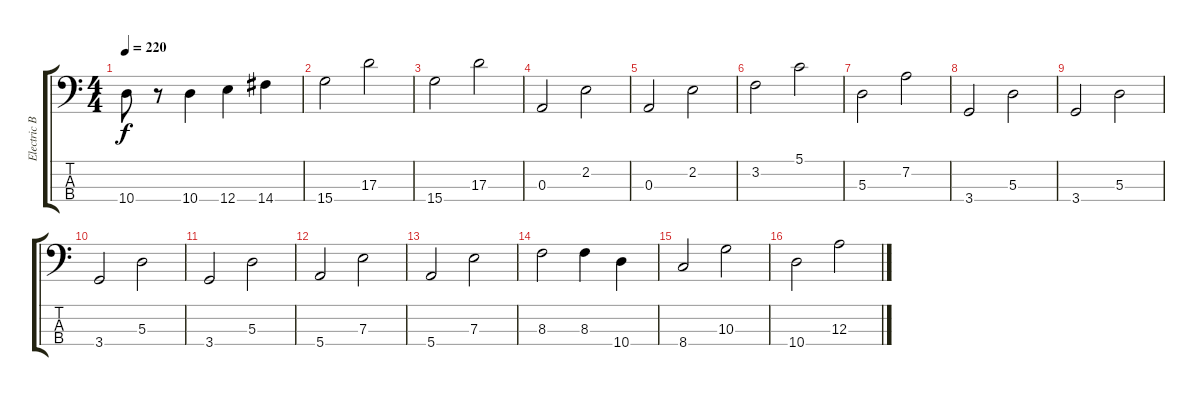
\track ("Electric Bass (Finger)    " "Electric B") {instrument electricbassfinger}
\staff {score tabs}
\tuning (G2 D2 A1 E1) {hide}
\ts (4 4)
\tempo 220
\clef f4
\ks c
10.4.8{dy f} r.8 10.4.4 12.4.4 14.4.4 |
15.4.2 17.3.2 |
15.4.2 17.3.2 |
0.3.2 2.2.2 |
0.3.2 2.2.2 |
3.2.2 5.1.2 |
5.3.2 7.2.2 |
3.4.2 5.3.2 |
3.4.2 5.3.2 |
3.4.2 5.3.2 |
3.4.2 5.3.2 |
5.4.2 7.3.2 |
5.4.2 7.3.2 |
8.3.2 8.3.4 10.4.4 |
8.4.2 10.3.2 |
10.4.2 12.3.2
